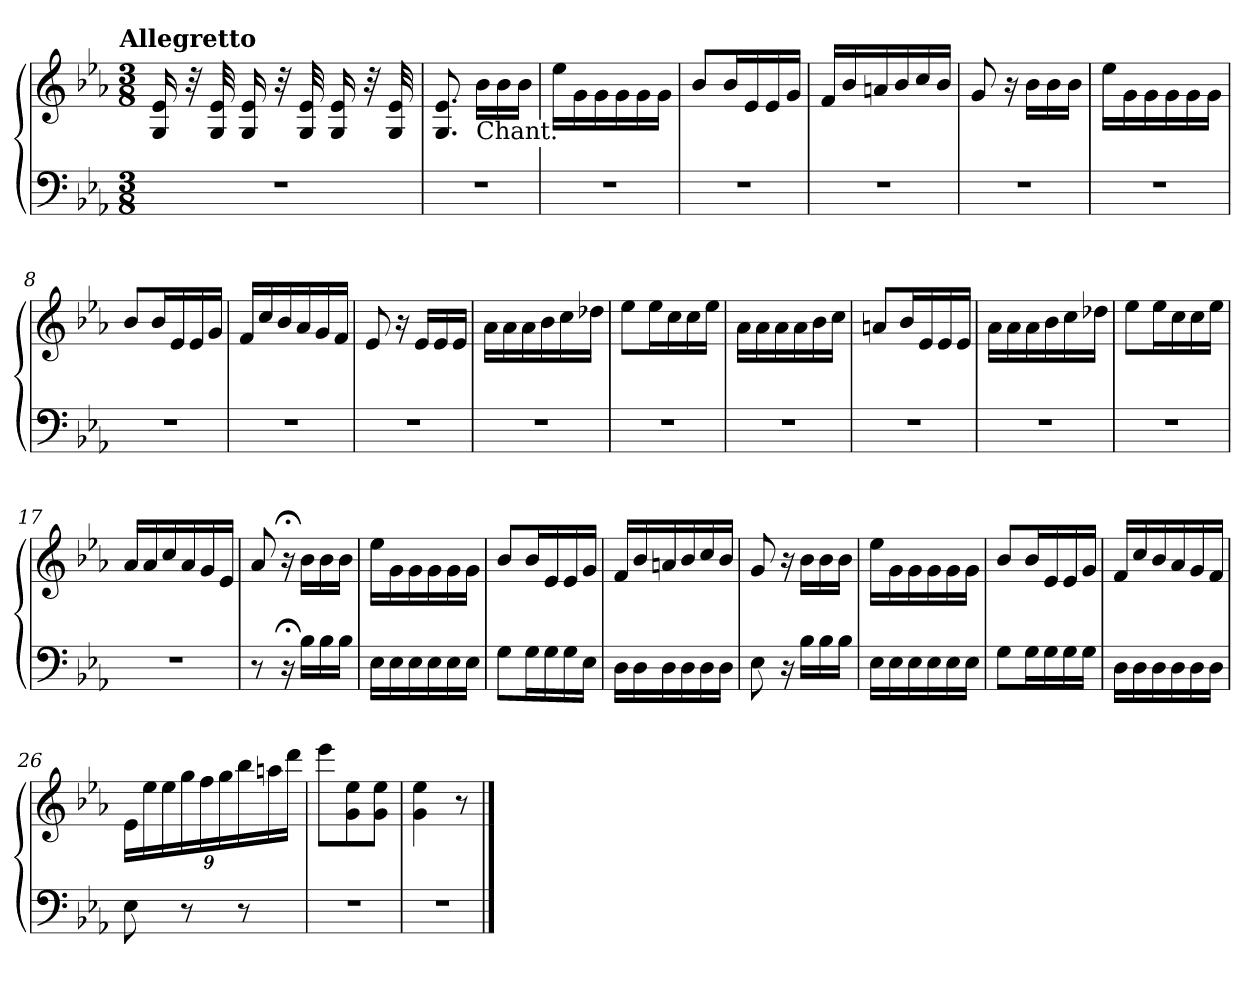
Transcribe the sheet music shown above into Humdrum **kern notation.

**kern	**kern
*part1	*part1
*staff2	*staff1
*clefF4	*clefG2
*k[b-e-a-]	*k[b-e-a-]
!!LO:TX:omd:t=Allegretto
*M3/8	*M3/8
*MM116	*MM116
=1	=1
4.r	16G/ 16e-/
.	32r
.	32G/ 32e-/
.	16G/ 16e-/
.	32r
.	32G/ 32e-/
.	16G/ 16e-/
.	32r
.	32G/ 32e-/
=2	=2
4.r	8.G/ 8.e-/
!	!LO:TX:b:t=Chant.
.	16b-\LL
.	16b-\
.	16b-\JJ
=3	=3
4.r	16ee-\LL
.	16g\
.	16g\
.	16g\
.	16g\
.	16g\JJ
=4	=4
4.r	8b-/L
.	16b-/L
.	16e-/
.	16e-/
.	16g/JJ
=5	=5
4.r	16f/LL
.	16b-/
.	16an/
.	16b-/
.	16cc/
.	16b-/JJ
!!LO:LB:g=z
=6	=6
4.r	8g/
.	16r
.	16b-\LL
.	16b-\
.	16b-\JJ
=7	=7
4.r	16ee-\LL
.	16g\
.	16g\
.	16g\
.	16g\
.	16g\JJ
=8	=8
4.r	8b-/L
.	16b-/L
.	16e-/
.	16e-/
.	16g/JJ
=9	=9
4.r	16f/LL
.	16cc/
.	16b-/
.	16a-/
.	16g/
.	16f/JJ
=10	=10
4.r	8e-/
.	16r
.	16e-/LL
.	16e-/
.	16e-/JJ
=11	=11
4.r	16a-\LL
.	16a-\
.	16a-\
.	16b-\
.	16cc\
.	16dd-X\JJ
=12	=12
4.r	8ee-\L
.	16ee-\L
.	16cc\
.	16cc\
.	16ee-\JJ
!!LO:LB:g=z
=13	=13
4.r	16a-\LL
.	16a-\
.	16a-\
.	16a-\
.	16b-\
.	16cc\JJ
=14	=14
4.r	8an/L
.	16b-/L
.	16e-/
.	16e-/
.	16e-/JJ
=15	=15
4.r	16a-\LL
.	16a-\
.	16a-\
.	16b-\
.	16cc\
.	16dd-X\JJ
=16	=16
4.r	8ee-\L
.	16ee-\L
.	16cc\
.	16cc\
.	16ee-\JJ
=17	=17
4.r	16a-/LL
.	16a-/
.	16cc/
.	16a-/
.	16g/
.	16e-/JJ
=18	=18
8r	8a-/
16r;<	16r;<
16B-\LL	16b-\LL
16B-\	16b-\
16B-\JJ	16b-\JJ
=19	=19
16E-\LL	16ee-\LL
16E-\	16g\
16E-\	16g\
16E-\	16g\
16E-\	16g\
16E-\JJ	16g\JJ
!!LO:LB:g=z
=20	=20
8G\L	8b-/L
16G\L	16b-/L
16G\	16e-/
16G\	16e-/
16E-\JJ	16g/JJ
=21	=21
16D\LL	16f/LL
16D\	16b-/
16D\	16an/
16D\	16b-/
16D\	16cc/
16D\JJ	16b-/JJ
=22	=22
8E-\	8g/
16r	16r
16B-\LL	16b-\LL
16B-\	16b-\
16B-\JJ	16b-\JJ
=23	=23
16E-\LL	16ee-\LL
16E-\	16g\
16E-\	16g\
16E-\	16g\
16E-\	16g\
16E-\JJ	16g\JJ
=24	=24
8G\L	8b-/L
16G\L	16b-/L
16G\	16e-/
16G\	16e-/
16G\JJ	16g/JJ
=25	=25
16D\LL	16f/LL
16D\	16cc/
16D\	16b-/
16D\	16a-/
16D\	16g/
16D\JJ	16f/JJ
!!LO:LB:g=z
=26	=26
*	*Xbrackettup
8E-\	24e-\LL
.	24ee-\
.	24ee-\
8r	24gg\
.	24ff\
.	24gg\
8r	24bb-\
.	24aan\
.	24ddd\JJ
=27	=27
4.r	8eee-\L
.	8g\ 8ee-\
.	8g\ 8ee-\J
=28	=28
4.r	4g\ 4ee-\
.	8r
==	==
*-	*-
